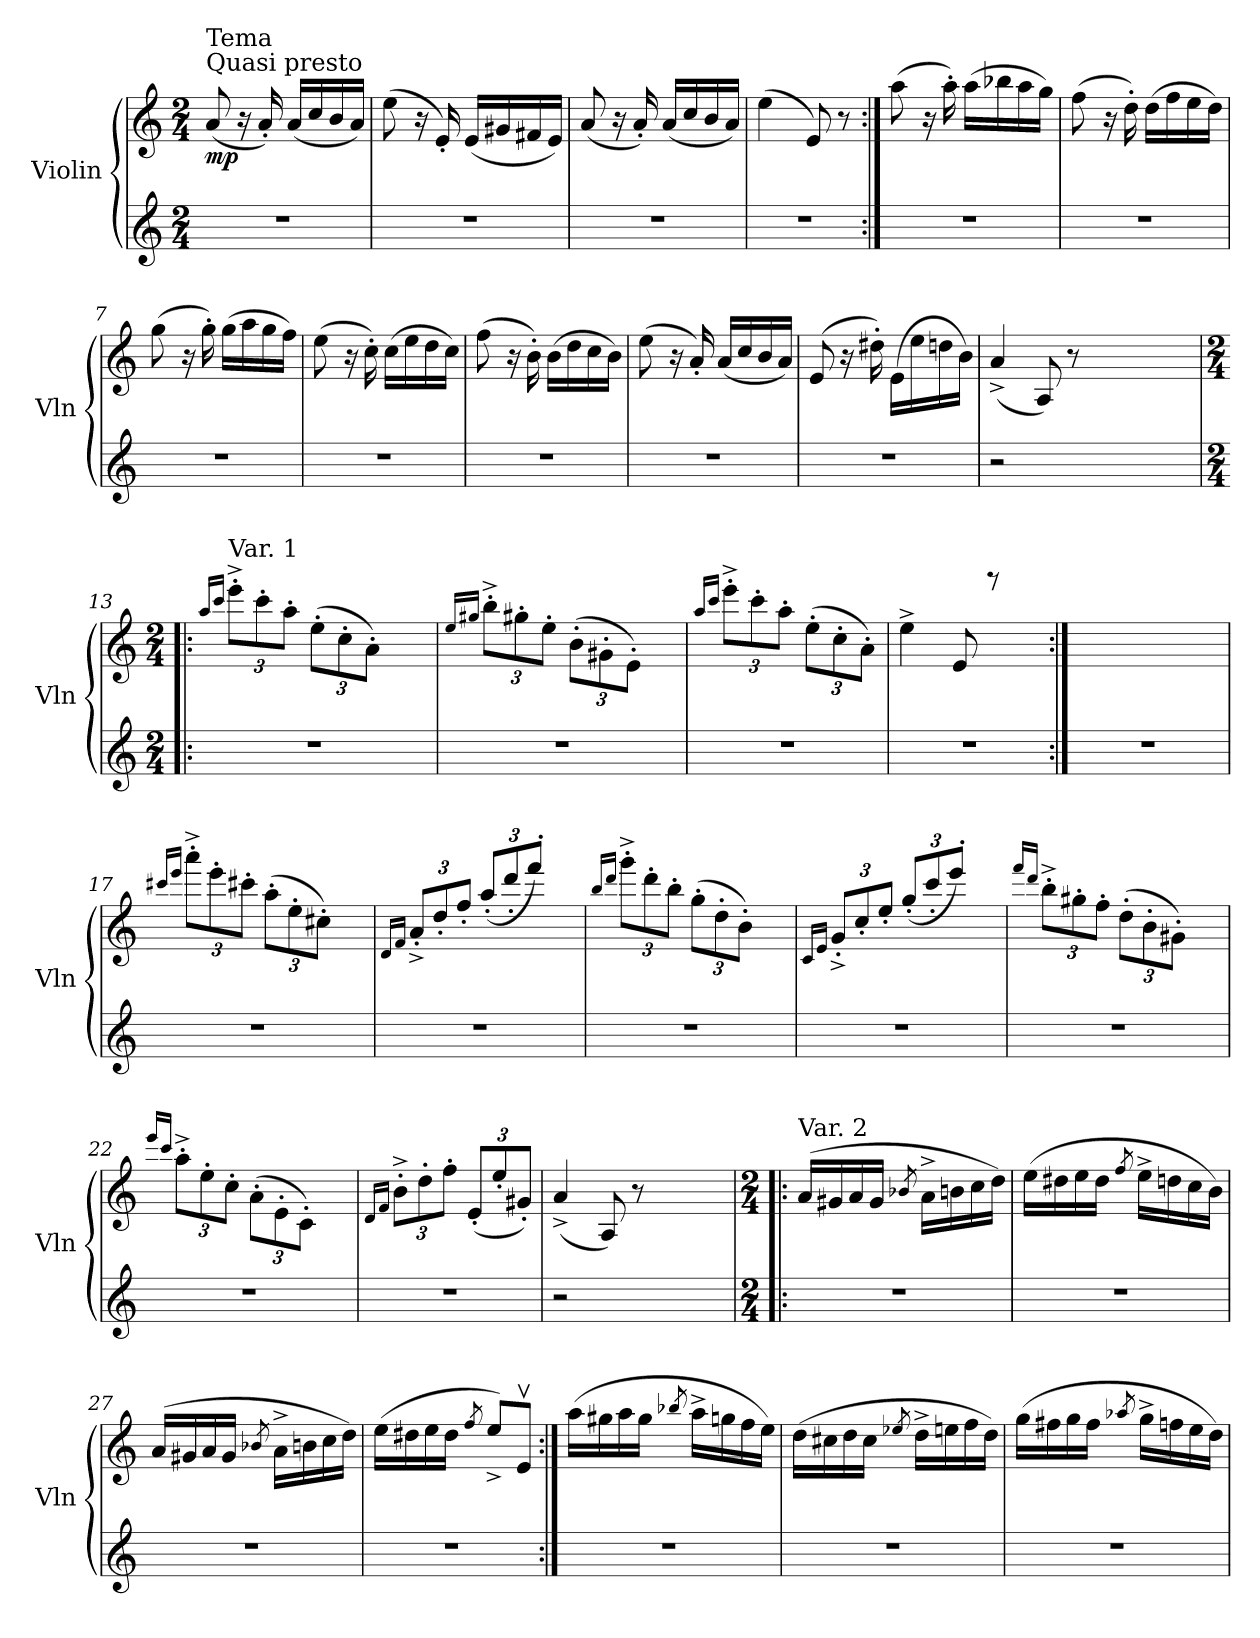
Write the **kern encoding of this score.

**kern	**kern	**dynam
*part2	*part1	*part1
*staff2	*staff1	*staff1
*I"Violin	*I"Violin	*
*I'Vln	*I'Vln	*
*clefG2	*clefG2	*
*k[]	*k[]	*
*C:	*C:	*
*M2/4	*M2/4	*
=1	=1	=1
!	!LO:TX:a:t=Quasi presto	!
!	!LO:TX:a:t=Tema	!
!	!	!LO:DY:b
2r	(8a/	mp
.	16r	.
.	16a'/)	.
.	(16a/LL	.
.	16cc/	.
.	16b/	.
.	16a/JJ)	.
=2	=2	=2
2r	(8ee\	.
.	16r	.
.	16e'/)	.
.	(16e/LL	.
.	16g#X/	.
.	16f#X/	.
.	16e/JJ)	.
=3	=3	=3
2r	(8a/	.
.	16r	.
.	16a'/)	.
.	(16a/LL	.
.	16cc/	.
.	16b/	.
.	16a/JJ)	.
=4	=4	=4
2r	(4ee\	.
.	8e/)	.
.	8r	.
!!LO:LB:g=z
=5:|!	=5:|!	=5:|!
2r	(8aa\	.
.	16r	.
.	16aa'\)	.
.	(16aa\LL	.
.	16bb-X\	.
.	16aa\	.
.	16gg\JJ)	.
=6	=6	=6
2r	(8ff\	.
.	16r	.
.	16dd'\)	.
.	(16dd\LL	.
.	16ff\	.
.	16ee\	.
.	16dd\JJ)	.
=7	=7	=7
2r	(8gg\	.
.	16r	.
.	16gg'\)	.
.	(16gg\LL	.
.	16aa\	.
.	16gg\	.
.	16ff\JJ)	.
=8	=8	=8
2r	(8ee\	.
.	16r	.
.	16cc'\)	.
.	(16cc\LL	.
.	16ee\	.
.	16dd\	.
.	16cc\JJ)	.
!!LO:LB:g=z
=9	=9	=9
2r	(8ff\	.
.	16r	.
.	16b'\)	.
.	(16b\LL	.
.	16dd\	.
.	16cc\	.
.	16b\JJ)	.
=10	=10	=10
2r	(8ee\	.
.	16r	.
.	16a'/)	.
.	(16a/LL	.
.	16cc/	.
.	16b/	.
.	16a/JJ)	.
=11	=11	=11
2r	(8e/	.
.	16r	.
.	16dd#X'\)	.
.	(16e\LL	.
.	16ee\	.
.	16ddn\	.
.	16b\JJ)	.
=12	=12	=12
*	*^	*
2r	(4a^/	2ryy	.
.	8A/)	.	.
.	8r	.	.
2ryy	2ryy	4..ryy	.
.	.	32aa\LLLyy	.
.	.	32ccc\JJJyy	.
!!LO:LB:g=z	!!
=13!|:	=13!|:	=13!|:	=13!|:
*M2/4	*M2/4	*	*
.	16qaa/LL	.	.
.	16qccc/JJ	.	.
!	!LO:TX:a:t=Var. 1	!	!
2r	12eee'^\L	4..ryy	.
.	12ccc'\	.	.
.	12aa'\J	.	.
.	(12ee'\L	.	.
.	12cc'\	.	.
.	12a'\J)	.	.
.	.	32ee\LLLyy	.
.	.	32gg#X\JJJyy	.
=14	=14	=14	=14
.	16qee/LL	.	.
.	16qgg#X/JJ	.	.
2r	12bb'^\L	4..ryy	.
.	12gg#X'\	.	.
.	12ee'\J	.	.
.	(12b'\L	.	.
.	12g#X'\	.	.
.	12e'\J)	.	.
.	.	32aa\LLLyy	.
.	.	32ccc\JJJyy	.
*	*v	*v	*
=15	=15	=15
.	16qaa/LL	.
.	16qccc/JJ	.
2r	12eee'^\L	.
.	12ccc'\	.
.	12aa'\J	.
.	(12ee'\L	.
.	12cc'\	.
.	12a'\J)	.
=16	=16	=16
*	*^	*
2r	4ee^\	4..ryy	.
.	8e/	.	.
.	8r	.	.
.	.	32aa\LLLyy	.
.	.	32ccc\JJJyy	.
=16X1:|!	=16X1:|!	=16X1:|!	=16X1:|!
2r	4ee^yy	4..ryy	.
.	8eyy	.	.
.	8ryy	.	.
.	.	32ccc#XLLLyy	.
.	.	32eeeJJJyy	.
!!LO:LB:g=z	!!
=17	=17	=17	=17
.	16qccc#X/LL	.	.
.	16qeee/JJ	.	.
2r	12aaa'^\L	4..ryy	.
.	12eee'\	.	.
.	12ccc#X'\J	.	.
.	(12aa'\L	.	.
.	12ee'\	.	.
.	12cc#X'\J)	.	.
.	.	32d\LLLyy	.
.	.	32f\JJJyy	.
=18	=18	=18	=18
.	16qd/LL	.	.
.	16qf/JJ	.	.
2r	12a'^/L	4..ryy	.
.	12dd'/	.	.
.	12ff'/J	.	.
.	(12aa'/L	.	.
.	12ddd'/	.	.
.	12fff'/J)	.	.
.	.	32bb\LLLyy	.
.	.	32ccc\JJJyy	.
=19	=19	=19	=19
.	16qbb/LL	.	.
.	16qddd/JJ	.	.
2r	12ggg'^\L	4..ryy	.
.	12ddd'\	.	.
.	12bb'\J	.	.
.	(12gg'\L	.	.
.	12dd'\	.	.
.	12b'\J)	.	.
.	.	32c\LLLyy	.
.	.	32e\JJJyy	.
=20	=20	=20	=20
.	16qc/LL	.	.
.	16qe/JJ	.	.
2r	12g'^/L	4..ryy	.
.	12cc'/	.	.
.	12ee'/J	.	.
.	(12gg'/L	.	.
.	12ccc'/	.	.
.	12eee'/J)	.	.
.	.	32fff\LLLyy	.
.	.	32ddd\JJJyy	.
!!LO:LB:g=z	!!
=21	=21	=21	=21
.	16qfff/LL	.	.
.	16qddd/JJ	.	.
2r	12bb'^\L	4..ryy	.
.	12gg#X'\	.	.
.	12ff'\J	.	.
.	(12dd'\L	.	.
.	12b'\	.	.
.	12g#X'\J)	.	.
.	.	32eee\LLLyy	.
.	.	32ccc\JJJyy	.
=22	=22	=22	=22
.	16qeee/LL	.	.
.	16qccc/JJ	.	.
2r	12aa'^\L	4..ryy	.
.	12ee'\	.	.
.	12cc'\J	.	.
.	(12a'\L	.	.
.	12e'\	.	.
.	12c'\J)	.	.
.	.	32d\LLLyy	.
.	.	32f\JJJyy	.
*	*v	*v	*
=23	=23	=23
.	16qd/LL	.
.	16qf/JJ	.
2r	12b'^\L	.
.	12dd'\	.
.	12ff'\J	.
.	(12e'/L	.
.	12ee'/	.
.	12g#X'/J)	.
=24	=24	=24
2r	(4a^/	.
.	8A/)	.
.	8r	.
2ryy	2ryy	.
!!LO:LB:g=z
=25!|:	=25!|:	=25!|:
*M2/4	*M2/4	*
!	!LO:TX:a:t=Var. 2	!
2r	(16a/LL	.
.	16g#X/	.
.	16a/	.
.	16g#/JJ	.
.	8qb-X/	.
.	16a^\LL	.
.	16bn\	.
.	16cc\	.
.	16dd\JJ)	.
=26	=26	=26
2r	(16ee\LL	.
.	16dd#X\	.
.	16ee\	.
.	16dd#\JJ	.
.	8qff/	.
.	16ee^\LL	.
.	16ddn\	.
.	16cc\	.
.	16b\JJ)	.
=27	=27	=27
2r	(16a/LL	.
.	16g#X/	.
.	16a/	.
.	16g#/JJ	.
.	8qb-X/	.
.	16a^\LL	.
.	16bn\	.
.	16cc\	.
.	16dd\JJ)	.
=28	=28	=28
2r	(16ee\LL	.
.	16dd#X\	.
.	16ee\	.
.	16dd#\JJ	.
.	8qff/	.
.	8ee^/L)	.
.	8ev/J	.
!!LO:LB:g=z
=29:|!	=29:|!	=29:|!
2r	(16aa\LL	.
.	16gg#X\	.
.	16aa\	.
.	16gg#\JJ	.
.	8qbb-X/	.
.	16aa^\LL	.
.	16ggn\	.
.	16ff\	.
.	16ee\JJ)	.
=30	=30	=30
2r	(16dd\LL	.
.	16cc#X\	.
.	16dd\	.
.	16cc#\JJ	.
.	8qee-X/	.
.	16dd^\LL	.
.	16een\	.
.	16ff\	.
.	16dd\JJ)	.
=31	=31	=31
2r	(16gg\LL	.
.	16ff#X\	.
.	16gg\	.
.	16ff#\JJ	.
.	8qaa-X/	.
.	16gg^\LL	.
.	16ffn\	.
.	16ee\	.
.	16dd\JJ)	.
=	=	=
*-	*-	*-
